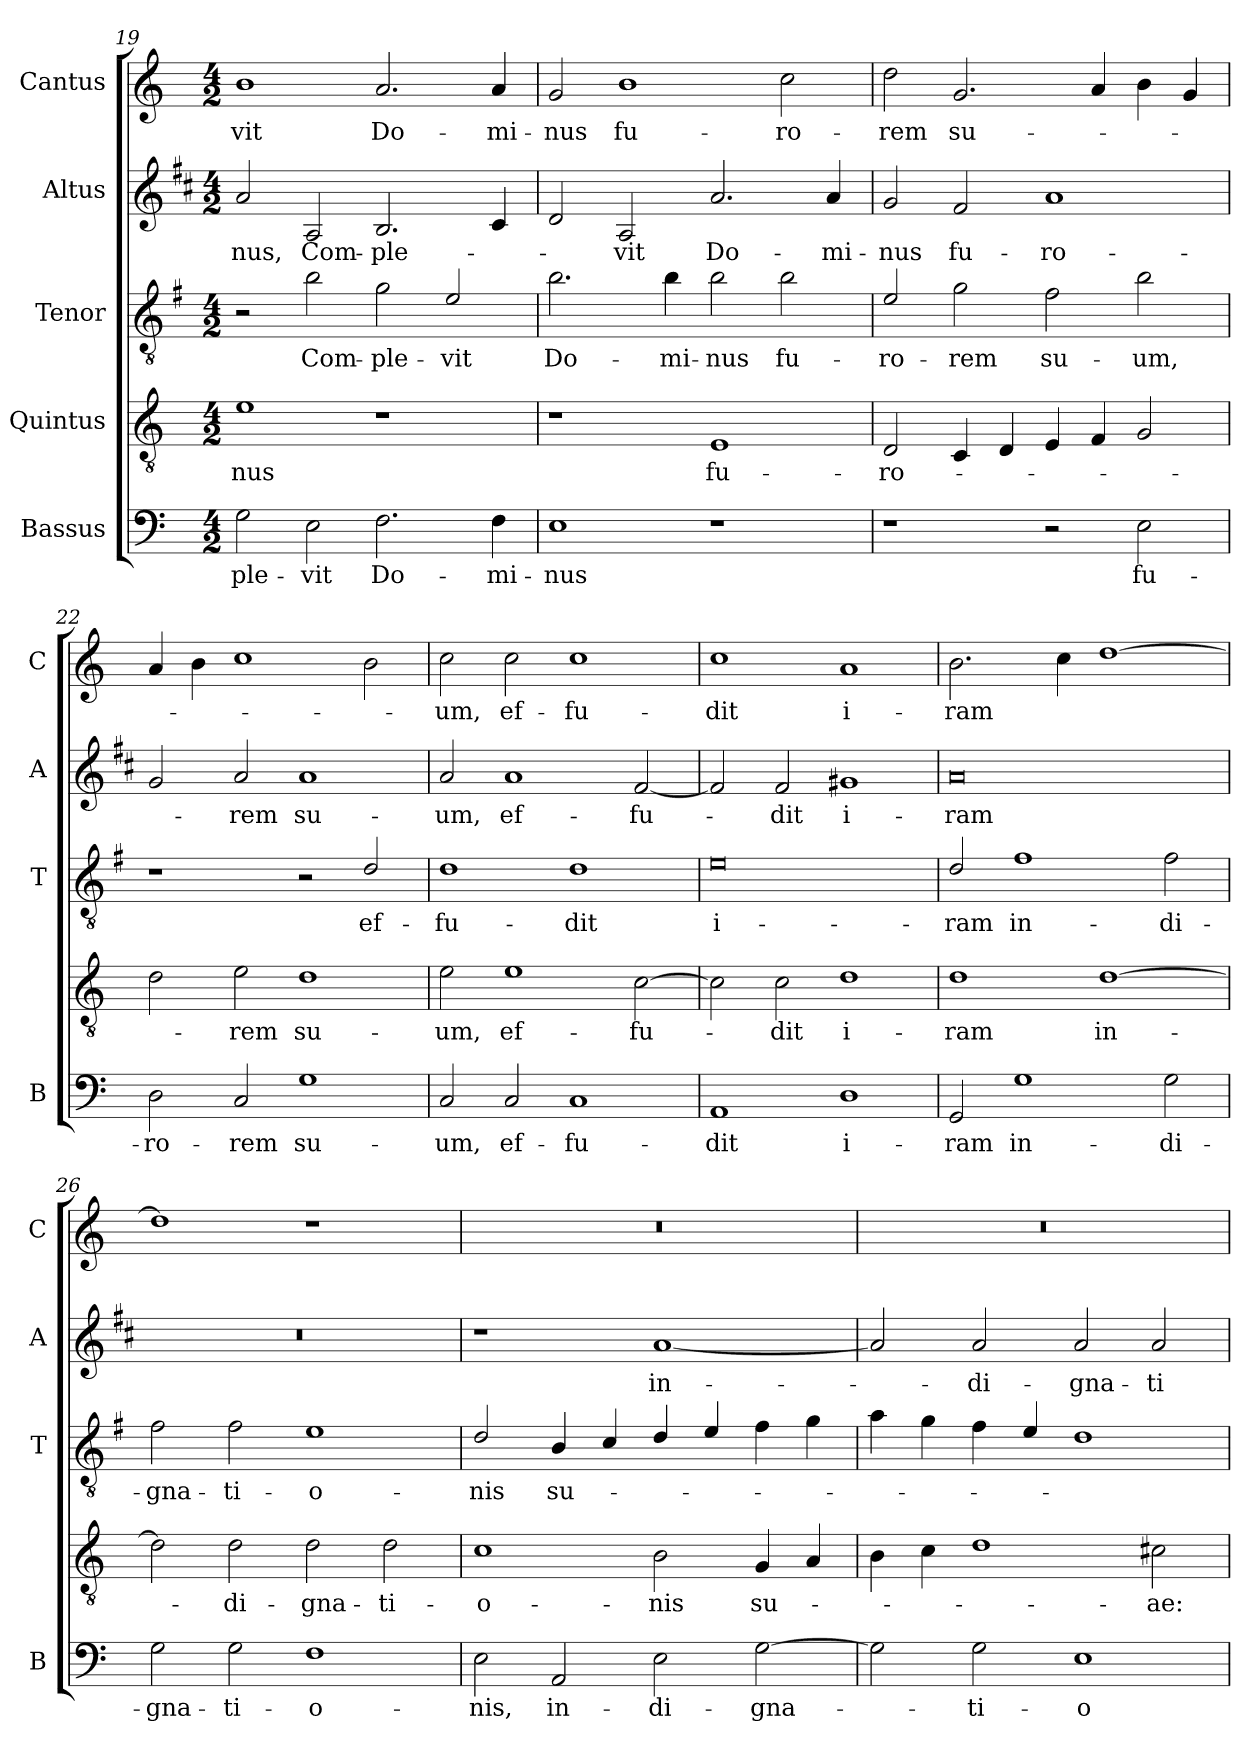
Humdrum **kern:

**kern	**text	**kern	**text	**kern	**text	**kern	**text	**kern	**text
*part5	*part5	*part4	*part4	*part3	*part3	*part2	*part2	*part1	*part1
*staff5	*staff5	*staff4	*staff4	*staff3	*staff3	*staff2	*staff2	*staff1	*staff1
*I"Bassus	*	*I"Quintus	*	*I"Tenor	*	*I"Altus	*	*I"Cantus	*
*I'B	*	*	*	*I'T	*	*I'A	*	*I'C	*
*clefF4	*	*clefGv2	*	*clefGv2	*	*clefG2	*	*clefG2	*
*	*	*	*	*ITrd4c7	*	*ITrd1c2	*	*	*
*k[]	*	*k[]	*	*k[]	*	*k[]	*	*k[]	*
*C:	*	*C:	*	*C:	*	*C:	*	*C:	*
*M4/2	*	*M4/2	*	*M4/2	*	*M4/2	*	*M4/2	*
=19	=19	=19	=19	=19	=19	=19	=19	=19	=19
!	!LO:LY:b	!	!LO:LY:b	!	!	!	!LO:LY:b	!	!LO:LY:b
2G\	-ple-	1e	-nus	2r	.	2g/	-nus,	1b	-vit
!	!LO:LY:b	!	!	!	!LO:LY:b	!	!LO:LY:b	!	!
2E\	-vit	.	.	2e\	Com-	2G/	Com-	.	.
!	!LO:LY:b	!	!	!	!LO:LY:b	!	!LO:LY:b	!	!LO:LY:b
2.F\	Do-	1r	.	2c\	-ple-	2.A/	-ple-	2.a/	Do-
!	!	!	!	!	!LO:LY:b	!	!	!	!
.	.	.	.	2A/	-vit	.	.	.	.
!	!LO:LY:b	!	!	!	!	!	!	!	!LO:LY:b
4F\	-mi-	.	.	.	.	4B/	.	4a/	-mi-
=20	=20	=20	=20	=20	=20	=20	=20	=20	=20
!	!LO:LY:b	!	!	!	!LO:LY:b	!	!	!	!LO:LY:b
1E	-nus	1r	.	2.e\	Do-	2c/	.	2g/	-nus
!	!	!	!	!	!	!	!LO:LY:b	!	!LO:LY:b
.	.	.	.	.	.	2G/	-vit	1b	fu-
!	!	!	!	!	!LO:LY:b	!	!	!	!
.	.	.	.	4e\	-mi-	.	.	.	.
!	!	!	!LO:LY:b	!	!LO:LY:b	!	!LO:LY:b	!	!
1r	.	1E	fu-	2e\	-nus	2.g/	Do-	.	.
!	!	!	!	!	!LO:LY:b	!	!	!	!LO:LY:b
.	.	.	.	2e\	fu-	.	.	2cc\	-ro-
!	!	!	!	!	!	!	!LO:LY:b	!	!
.	.	.	.	.	.	4g/	-mi-	.	.
=21	=21	=21	=21	=21	=21	=21	=21	=21	=21
!	!	!	!LO:LY:b	!	!LO:LY:b	!	!LO:LY:b	!	!LO:LY:b
1r	.	2D/	-ro-	2A/	-ro-	2f/	-nus	2dd\	-rem
!	!	!	!	!	!LO:LY:b	!	!LO:LY:b	!	!LO:LY:b
.	.	4C/	.	2c\	-rem	2e/	fu-	2.g/	su-
.	.	4D/	.	.	.	.	.	.	.
!	!	!	!	!	!LO:LY:b	!	!LO:LY:b	!	!
2r	.	4E/	.	2B\	su-	1g	-ro-	.	.
.	.	4F/	.	.	.	.	.	4a/	.
!	!LO:LY:b	!	!	!	!LO:LY:b	!	!	!	!
2E\	fu-	2G/	.	2e\	-um,	.	.	4b\	.
.	.	.	.	.	.	.	.	4g/	.
!!LO:LB:g=z
=22	=22	=22	=22	=22	=22	=22	=22	=22	=22
!	!LO:LY:b	!	!	!	!	!	!	!	!
2D\	-ro-	2d\	.	1r	.	2f/	.	4a/	.
.	.	.	.	.	.	.	.	4b\	.
!	!LO:LY:b	!	!LO:LY:b	!	!	!	!LO:LY:b	!	!
2C/	-rem	2e\	-rem	.	.	2g/	-rem	1cc	.
!	!LO:LY:b	!	!LO:LY:b	!	!	!	!LO:LY:b	!	!
1G	su-	1d	su-	2r	.	1g	su-	.	.
!	!	!	!	!	!LO:LY:b	!	!	!	!
.	.	.	.	2G/	ef-	.	.	2b\	.
=23	=23	=23	=23	=23	=23	=23	=23	=23	=23
!	!LO:LY:b	!	!LO:LY:b	!	!LO:LY:b	!	!LO:LY:b	!	!LO:LY:b
2C/	-um,	2e\	-um,	1G	-fu-	2g/	-um,	2cc\	-um,
!	!LO:LY:b	!	!LO:LY:b	!	!	!	!LO:LY:b	!	!LO:LY:b
2C/	ef-	1e	ef-	.	.	1g	ef-	2cc\	ef-
!	!LO:LY:b	!	!	!	!LO:LY:b	!	!	!	!LO:LY:b
1C	-fu-	.	.	1G	-dit	.	.	1cc	-fu-
!	!	!	!LO:LY:b	!	!	!	!LO:LY:b	!	!
.	.	[2c\	-fu-	.	.	[2e/	-fu-	.	.
=24	=24	=24	=24	=24	=24	=24	=24	=24	=24
!	!LO:LY:b	!	!	!	!LO:LY:b	!	!	!	!LO:LY:b
1AA	-dit	2c\]	.	0A	i-	2e/]	.	1cc	-dit
!	!	!	!LO:LY:b	!	!	!	!LO:LY:b	!	!
.	.	2c\	-dit	.	.	2e/	-dit	.	.
!	!LO:LY:b	!	!LO:LY:b	!	!	!	!LO:LY:b	!	!LO:LY:b
1D	i-	1d	i-	.	.	1f#X	i-	1a	i-
=25	=25	=25	=25	=25	=25	=25	=25	=25	=25
!	!LO:LY:b	!	!LO:LY:b	!	!LO:LY:b	!	!LO:LY:b	!	!LO:LY:b
2GG/	-ram	1d	-ram	2G/	-ram	0g	-ram	2.b\	-ram
!	!LO:LY:b	!	!	!	!LO:LY:b	!	!	!	!
1G	in-	.	.	1B	in-	.	.	.	.
.	.	.	.	.	.	.	.	4cc\	.
!	!	!	!LO:LY:b	!	!	!	!	!	!
.	.	[1d	in-	.	.	.	.	[1dd	.
!	!LO:LY:b	!	!	!	!LO:LY:b	!	!	!	!
2G\	-di-	.	.	2B\	-di-	.	.	.	.
=26	=26	=26	=26	=26	=26	=26	=26	=26	=26
!	!LO:LY:b	!	!	!	!LO:LY:b	!	!	!	!
2G\	-gna-	2d\]	.	2B\	-gna-	0r	.	1dd]	.
!	!LO:LY:b	!	!LO:LY:b	!	!LO:LY:b	!	!	!	!
2G\	-ti-	2d\	-di-	2B\	-ti-	.	.	.	.
!	!LO:LY:b	!	!LO:LY:b	!	!LO:LY:b	!	!	!	!
1F	-o-	2d\	-gna-	1A	-o-	.	.	1r	.
!	!	!	!LO:LY:b	!	!	!	!	!	!
.	.	2d\	-ti-	.	.	.	.	.	.
=27	=27	=27	=27	=27	=27	=27	=27	=27	=27
!	!LO:LY:b	!	!LO:LY:b	!	!LO:LY:b	!	!	!	!
2E\	-nis,	1c	-o-	2G/	-nis	1r	.	0r	.
!	!LO:LY:b	!	!	!	!LO:LY:b	!	!	!	!
2AA/	in-	.	.	4E/	su-	.	.	.	.
.	.	.	.	4F/	.	.	.	.	.
!	!LO:LY:b	!	!LO:LY:b	!	!	!	!LO:LY:b	!	!
2E\	-di-	2B\	-nis	4G/	.	[1g	in-	.	.
.	.	.	.	4A/	.	.	.	.	.
!	!LO:LY:b	!	!LO:LY:b	!	!	!	!	!	!
[2G\	-gna-	4G/	su-	4B\	.	.	.	.	.
.	.	4A/	.	4c\	.	.	.	.	.
!!LO:PB:g=z
=28	=28	=28	=28	=28	=28	=28	=28	=28	=28
2G\]	.	4B\	.	4d\	.	2g/]	.	0r	.
.	.	4c\	.	4c\	.	.	.	.	.
!	!LO:LY:b	!	!	!	!	!	!LO:LY:b	!	!
2G\	-ti-	1d	.	4B\	.	2g/	-di-	.	.
.	.	.	.	4A/	.	.	.	.	.
!	!LO:LY:b	!	!	!	!	!	!LO:LY:b	!	!
1E	-o-	.	.	1G	.	2g/	-gna-	.	.
!	!	!	!LO:LY:b	!	!	!	!LO:LY:b	!	!
.	.	2c#X\	-ae:	.	.	2g/	-ti-	.	.
=	=	=	=	=	=	=	=	=	=
*-	*-	*-	*-	*-	*-	*-	*-	*-	*-
